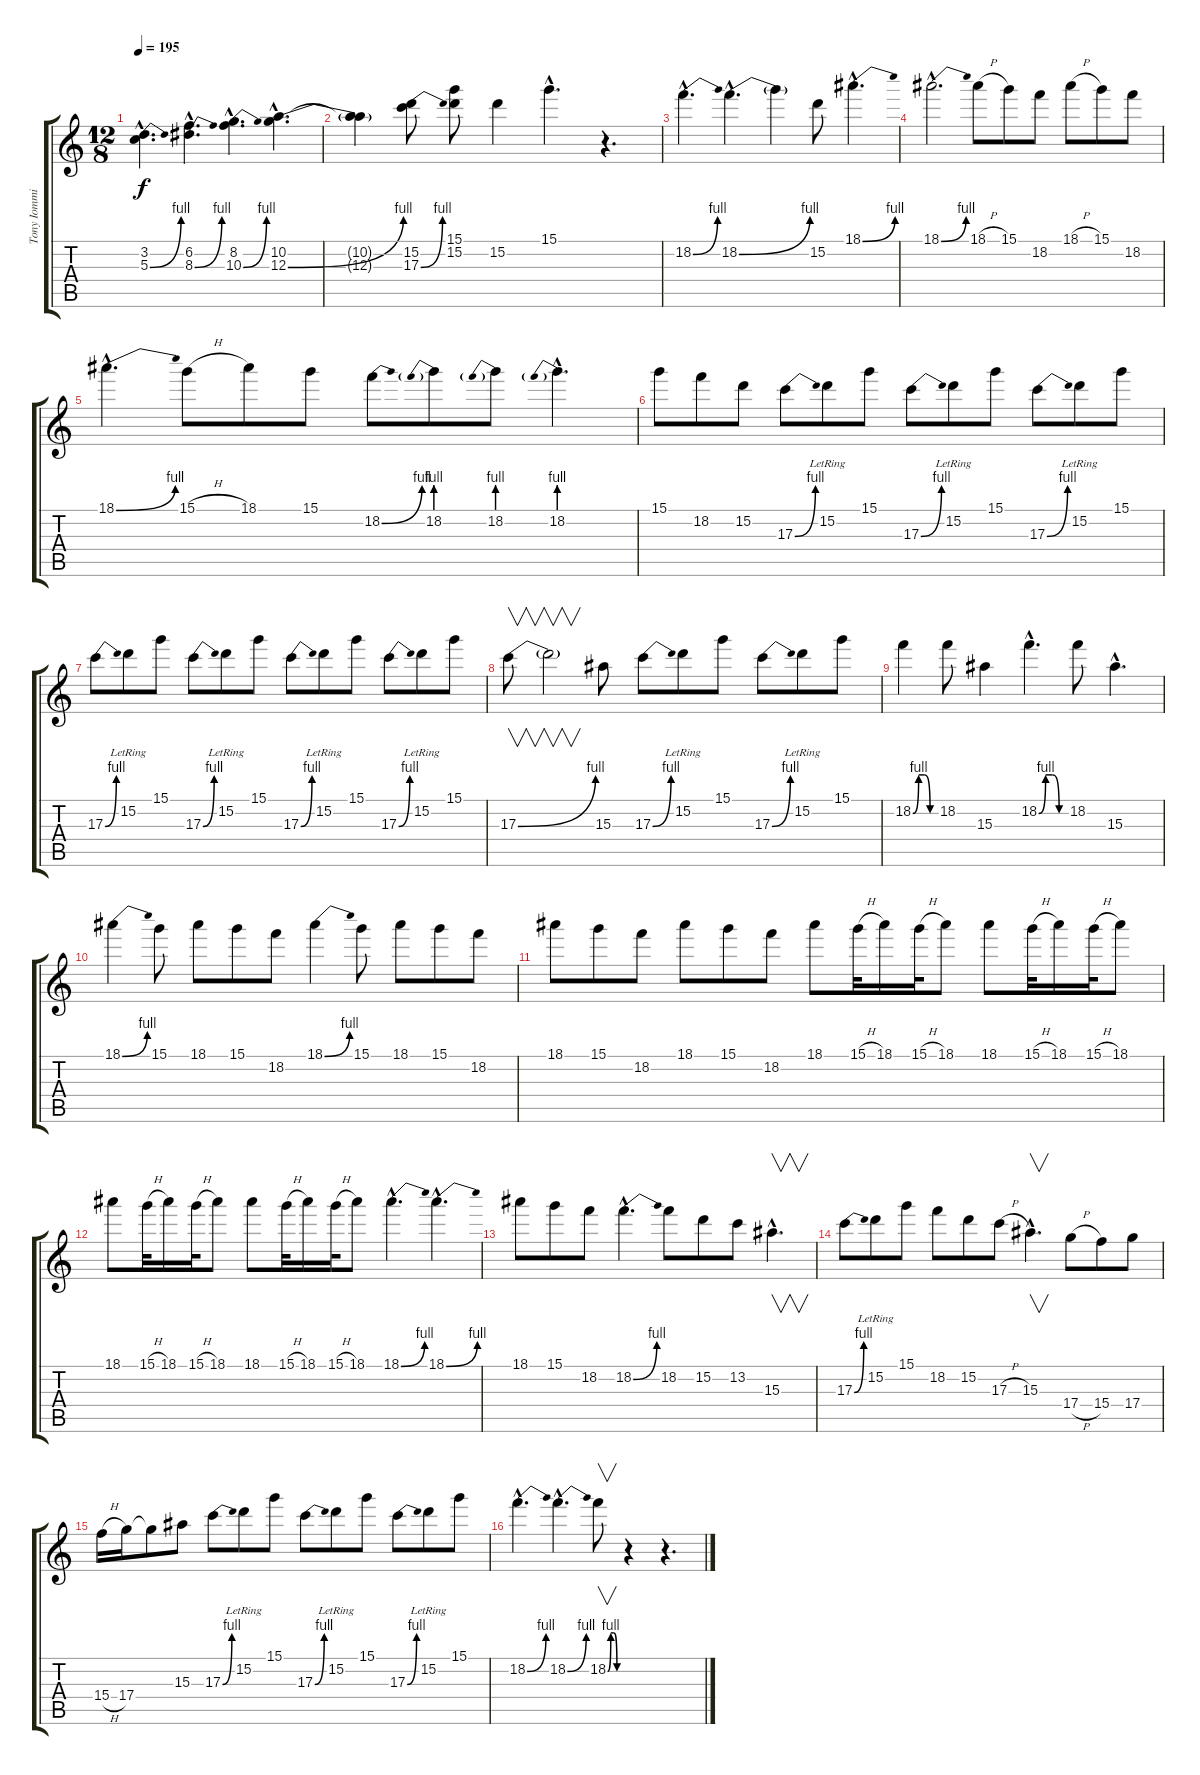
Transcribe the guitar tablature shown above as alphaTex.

\track ("Tony Iommi" "Tony Iommi") {instrument distortionguitar}
\staff {score tabs}
\tuning (E4 B3 G3 D3 A2 E2) {hide}
\ts (12 8)
\tempo 195
\clef g2
\ks c
(3.2{hac} 5.3{be (bend 0 0 60 4) hac}).4{d dy f} (6.2{hac} 8.3{be (bend 0 0 60 4) hac}).4{d} (8.2{hac} 10.3{be (bend 0 0 60 4) hac}).4{d} (10.2{hac} 12.3{be (bend 0 0 60 4) hac}).4{d} |
(10.2{t} 12.3{t}).4 (15.2 17.3{be (bend 0 0 60 4)}).8 (15.1 15.2).8 15.2.4 15.1{hac}.4{d} r.4{d} |
18.2{be (bend 0 0 60 4) hac}.4{d} 18.2{be (bend 0 0 60 4) hac}.4{d} 18.2{t}.4 15.2.8 18.1{be (bend 0 0 60 4) hac}.4{d} |
18.1{be (bend 0 0 60 4) hac}.2{d} 18.1{h}.8 15.1.8 18.2.8 18.1{h}.8 15.1.8 18.2.8 |
18.1{be (bend 0 0 60 4) hac}.4{d} 15.1{h}.8 18.1.8 15.1.8 18.2{be (bend 0 0 60 4)}.8 18.2{be (prebend 0 4 60 4)}.8 18.2{be (prebend 0 4 60 4)}.8 18.2{be (prebend 0 4 60 4) hac}.4{d} |
15.1.8 18.2.8 15.2.8 17.3{be (bend 0 0 60 4)}.8 15.2{lr}.8 15.1.8 17.3{be (bend 0 0 60 4)}.8 15.2{lr}.8 15.1.8 17.3{be (bend 0 0 60 4)}.8 15.2{lr}.8 15.1.8 |
17.3{be (bend 0 0 60 4)}.8 15.2{lr}.8 15.1.8 17.3{be (bend 0 0 60 4)}.8 15.2{lr}.8 15.1.8 17.3{be (bend 0 0 60 4)}.8 15.2{lr}.8 15.1.8 17.3{be (bend 0 0 60 4)}.8 15.2{lr}.8 15.1.8 |
17.3{be (bend 0 0 60 4)}.8{v} 17.3{t}.2{v} 15.3.8 17.3{be (bend 0 0 60 4)}.8 15.2{lr}.8 15.1.8 17.3{be (bend 0 0 60 4)}.8 15.2{lr}.8 15.1.8 |
18.2{be (custom 0 0 15 4 30 4 45 0 60 0)}.4 18.2.8 15.3.4 18.2{be (custom 0 0 15 4 30 4 45 0 60 0) hac}.4{d} 18.2.8 15.3{hac}.4{d} |
18.1{be (bend 0 0 60 4)}.4 15.1.8 18.1.8 15.1.8 18.2.8 18.1{be (bend 0 0 60 4)}.4 15.1.8 18.1.8 15.1.8 18.2.8 |
18.1.8 15.1.8 18.2.8 18.1.8 15.1.8 18.2.8 18.1.8 15.1{h}.32 18.1.16 15.1{h}.32 18.1.8 18.1.8 15.1{h}.32 18.1.16 15.1{h}.32 18.1.8 |
18.1.8 15.1{h}.32 18.1.16 15.1{h}.32 18.1.8 18.1.8 15.1{h}.32 18.1.16 15.1{h}.32 18.1.8 18.1{be (bend 0 0 60 4) hac}.4{d} 18.1{be (bend 0 0 60 4) hac}.4{d} |
18.1.8 15.1.8 18.2.8 18.2{be (bend 0 0 60 4) hac}.4{d} 18.2.8 15.2.8 13.2.8 15.3{hac}.4{v d} |
17.3{be (bend 0 0 60 4)}.8 15.2{lr}.8 15.1.8 18.2.8 15.2.8 17.3{h}.8 15.3{hac}.4{v d} 17.4{h}.8 15.4.8 17.4.8 |
15.4{h}.16 17.4.16 17.4{t}.8 15.3.8 17.3{be (bend 0 0 60 4)}.8 15.2{lr}.8 15.1.8 17.3{be (bend 0 0 60 4)}.8 15.2{lr}.8 15.1.8 17.3{be (bend 0 0 60 4)}.8 15.2{lr}.8 15.1.8 |
18.2{be (bend 0 0 60 4) hac}.4{d} 18.2{be (bend 0 0 60 4) hac}.4{d} 18.2{be (custom 0 0 15 4 30 4 45 0 60 0)}.8{v} r.4 r.4{d}
